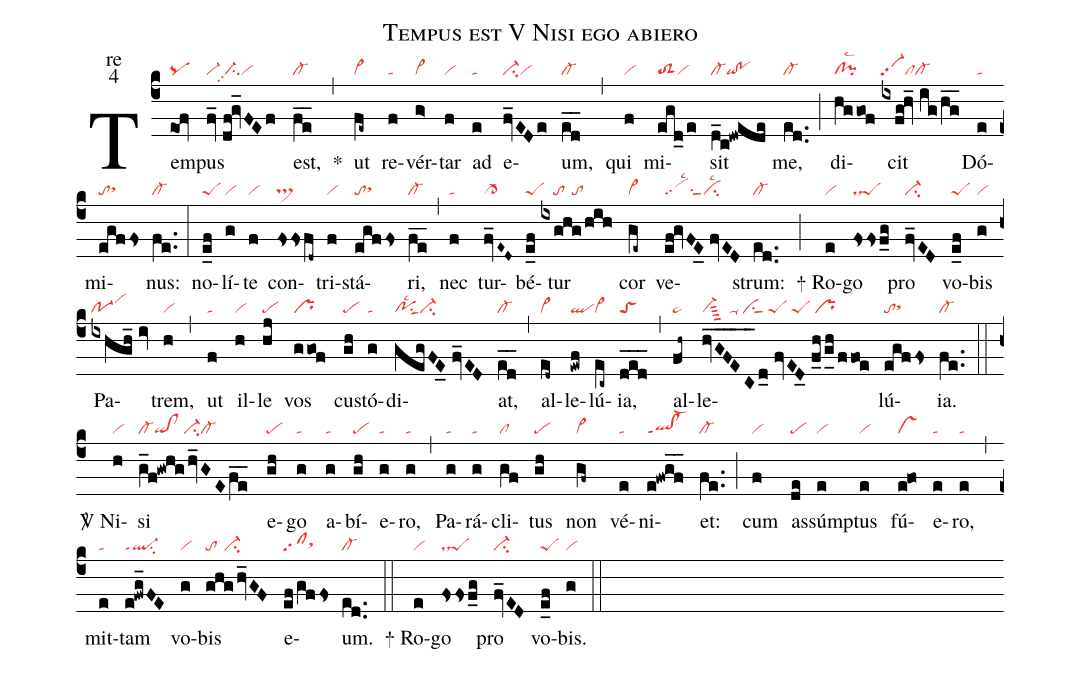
name:Tempus est V Nisi ego abiero;
office-part:re;
mode:4;
nabc-lines:1;
%%
(c4) Tem(eof|pq)pus(fv_//df!gv_FEf|vi-/ci-pp2vi) est,(fe__|cl-)
<sp>*</sp>(,)
ut(fe~|vi>) re(f|ta)vér(g>|vi>)tar(f|vi) ad(e|ta) e(fv_EDe|ci-vi)um,(ed__|cl-) (,)
qui(f|vi) mi(egd_/e|toS2vi)sit(d_c!dwede|cl-qi!po) me,(ed..|cl-) (;)
di(hg/gof|cl!pilsc2)cit(ixfg@hv_//ig/hg__|vi-pp2clcl-) Dó(e|ta)mi(egffs|tosthh)nus:(fe..|cl-) (:)
no(e_f|peS)lí(g|vi)te(f|vi) con(fssfd~|ts>)tri(f|vi)stá(egffs|tosthh)ri,(fe__|cl-) (,)
nec(f|ta) tur(fv_E~D~|cl->)bé(e_f|peS)tur(ixghg/hih|////to//to) cor(ge~|vi>) ve(ef!gvFE_0//fvED|scsu1sut1lsc2cilsc2)strum:(ed..|cl-) (;)

<sp>+</sp>
Ro(e|vi)go(fssf_g|dspeS) pro(fv_ED|ci-) vo(e_f|peS)bis(g|vi) Pa(ixhgh_//iv|po-1vihj)trem,(h|vi) (,)
ut(f|ta) il(h|vi)le(hj|pe) vos(ggof|pr) cu(gh|pe)stó(g|ta)di(gegFE_0//fv_ED|polsc2su1sut1ci-)at,(ed__|cl-) (,)
al(ed~|vi>)le(ewf|ql)lú(ec~|vi>){ia},(ded___|toS) (,)
al(fh~|pe~)le(hvGFEC_____d_0//fvED_02//f_h/g_h/ffoe|vi-sut4//ta-/visu1sut1/peS/peS/pr)lú(egffs|tosthh){ia}.(fe..|cl-) (::)

<sp>V/</sp>
Ni(h|vi)si(g_f!gwhghv_GEfe__|cl-qi!cl/ci-cl-) e(gh|pe)go(g|ta) a(g|ta)bí(gh|pe)e(g|ta)ro,(g|ta) (,) Pa(g|ta)rá(g|ta)cli(gf|cl)tus(gh|pe) non(gf~|cl~) vé(e|ta)ni(e!fwgf__|ql!cl-ppt1)et:(fe..|cl-) (;)
cum(f|vi) as(de|pe)súm(e|vi)ptus(e|vi) fú(e@fo|vs)e(e|ta)ro,(e|ta) (,) mit(e|ta)tam(e!fwg_FE|ql-ppt1su2) vo(g|vi)bis(ghghv_GF|to//ci-) e(ef/gffs|clpp2sthh)um.(ed..|cl-) (::)

<sp>+</sp>
Ro(e|vi)go(fssf_g|dspeS) pro(fv_ED|ci-) vo(e_f|peS)bis.(g|vi) (::)
